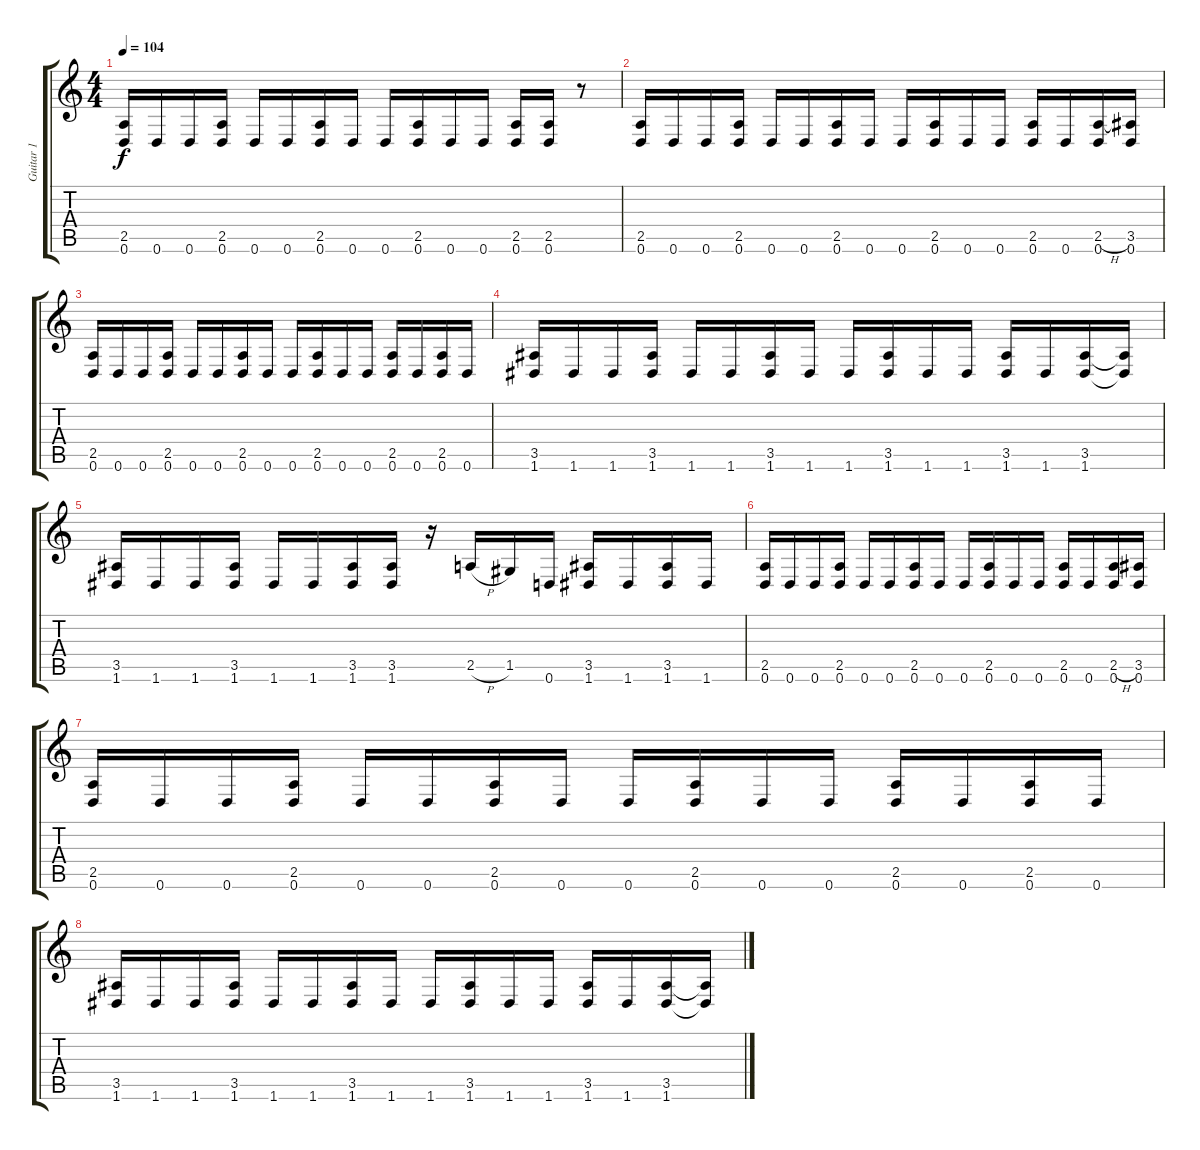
\track ("Guitar 1" "Guitar 1") {instrument distortionguitar}
\staff {score tabs}
\tuning (D4 A3 F3 C3 G2 D2) {hide}
\ts (4 4)
\tempo 104
\clef g2
\ks c
(2.5 0.6).16{dy f} 0.6.16 0.6.16 (2.5 0.6).16 0.6.16 0.6.16 (2.5 0.6).16 0.6.16 0.6.16 (2.5 0.6).16 0.6.16 0.6.16 (2.5 0.6).16 (2.5 0.6).16 r.8 |
(2.5 0.6).16 0.6.16 0.6.16 (2.5 0.6).16 0.6.16 0.6.16 (2.5 0.6).16 0.6.16 0.6.16 (2.5 0.6).16 0.6.16 0.6.16 (2.5 0.6).16 0.6.16 (2.5{h} 0.6).16 (3.5 0.6).16 |
(2.5 0.6).16 0.6.16 0.6.16 (2.5 0.6).16 0.6.16 0.6.16 (2.5 0.6).16 0.6.16 0.6.16 (2.5 0.6).16 0.6.16 0.6.16 (2.5 0.6).16 0.6.16 (2.5 0.6).16 0.6.16 |
(3.5 1.6).16 1.6.16 1.6.16 (3.5 1.6).16 1.6.16 1.6.16 (3.5 1.6).16 1.6.16 1.6.16 (3.5 1.6).16 1.6.16 1.6.16 (3.5 1.6).16 1.6.16 (3.5 1.6).16 (3.5{t} 1.6{t}).16 |
(3.5 1.6).16 1.6.16 1.6.16 (3.5 1.6).16 1.6.16 1.6.16 (3.5 1.6).16 (3.5 1.6).16 r.16 2.5{h}.16 1.5.16 0.6.16 (3.5 1.6).16 1.6.16 (3.5 1.6).16 1.6.16 |
(2.5 0.6).16 0.6.16 0.6.16 (2.5 0.6).16 0.6.16 0.6.16 (2.5 0.6).16 0.6.16 0.6.16 (2.5 0.6).16 0.6.16 0.6.16 (2.5 0.6).16 0.6.16 (2.5{h} 0.6).16 (3.5 0.6).16 |
(2.5 0.6).16 0.6.16 0.6.16 (2.5 0.6).16 0.6.16 0.6.16 (2.5 0.6).16 0.6.16 0.6.16 (2.5 0.6).16 0.6.16 0.6.16 (2.5 0.6).16 0.6.16 (2.5 0.6).16 0.6.16 |
(3.5 1.6).16 1.6.16 1.6.16 (3.5 1.6).16 1.6.16 1.6.16 (3.5 1.6).16 1.6.16 1.6.16 (3.5 1.6).16 1.6.16 1.6.16 (3.5 1.6).16 1.6.16 (3.5 1.6).16 (3.5{t} 1.6{t}).16
